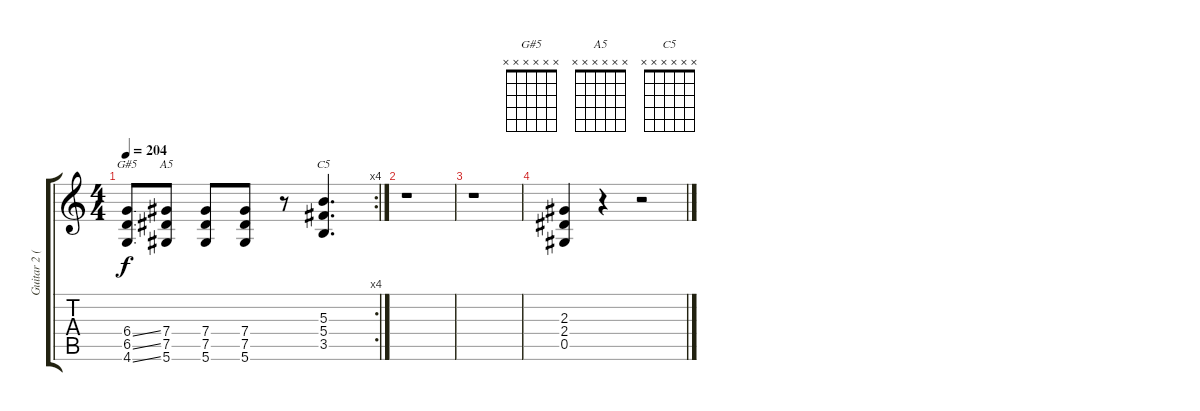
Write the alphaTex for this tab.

\track ("Guitar 2 (Izzy)" "Guitar 2 (") {instrument overdrivenguitar}
\staff {score tabs}
\tuning (Eb4 Bb3 Gb3 Db3 Ab2 Eb2) {hide}
\chord ("G#5" x x x x x x)
\chord ("A5" x x x x x x)
\chord ("C5" x x x x x x)
\rc 4
\ts (4 4)
\tempo 204
\clef g2
\ks c
(6.4{ss} 6.5{ss} 4.6{ss}).8{ch "G#5" dy f} (7.4 7.5 5.6).8{ch "A5"} (7.4 7.5 5.6).8 (7.4 7.5 5.6).8 r.8 (5.3 5.4 3.5).4{d ch "C5"} |
r.1 |
r.1 |
(2.3 2.4 0.5).4 r.4 r.2
